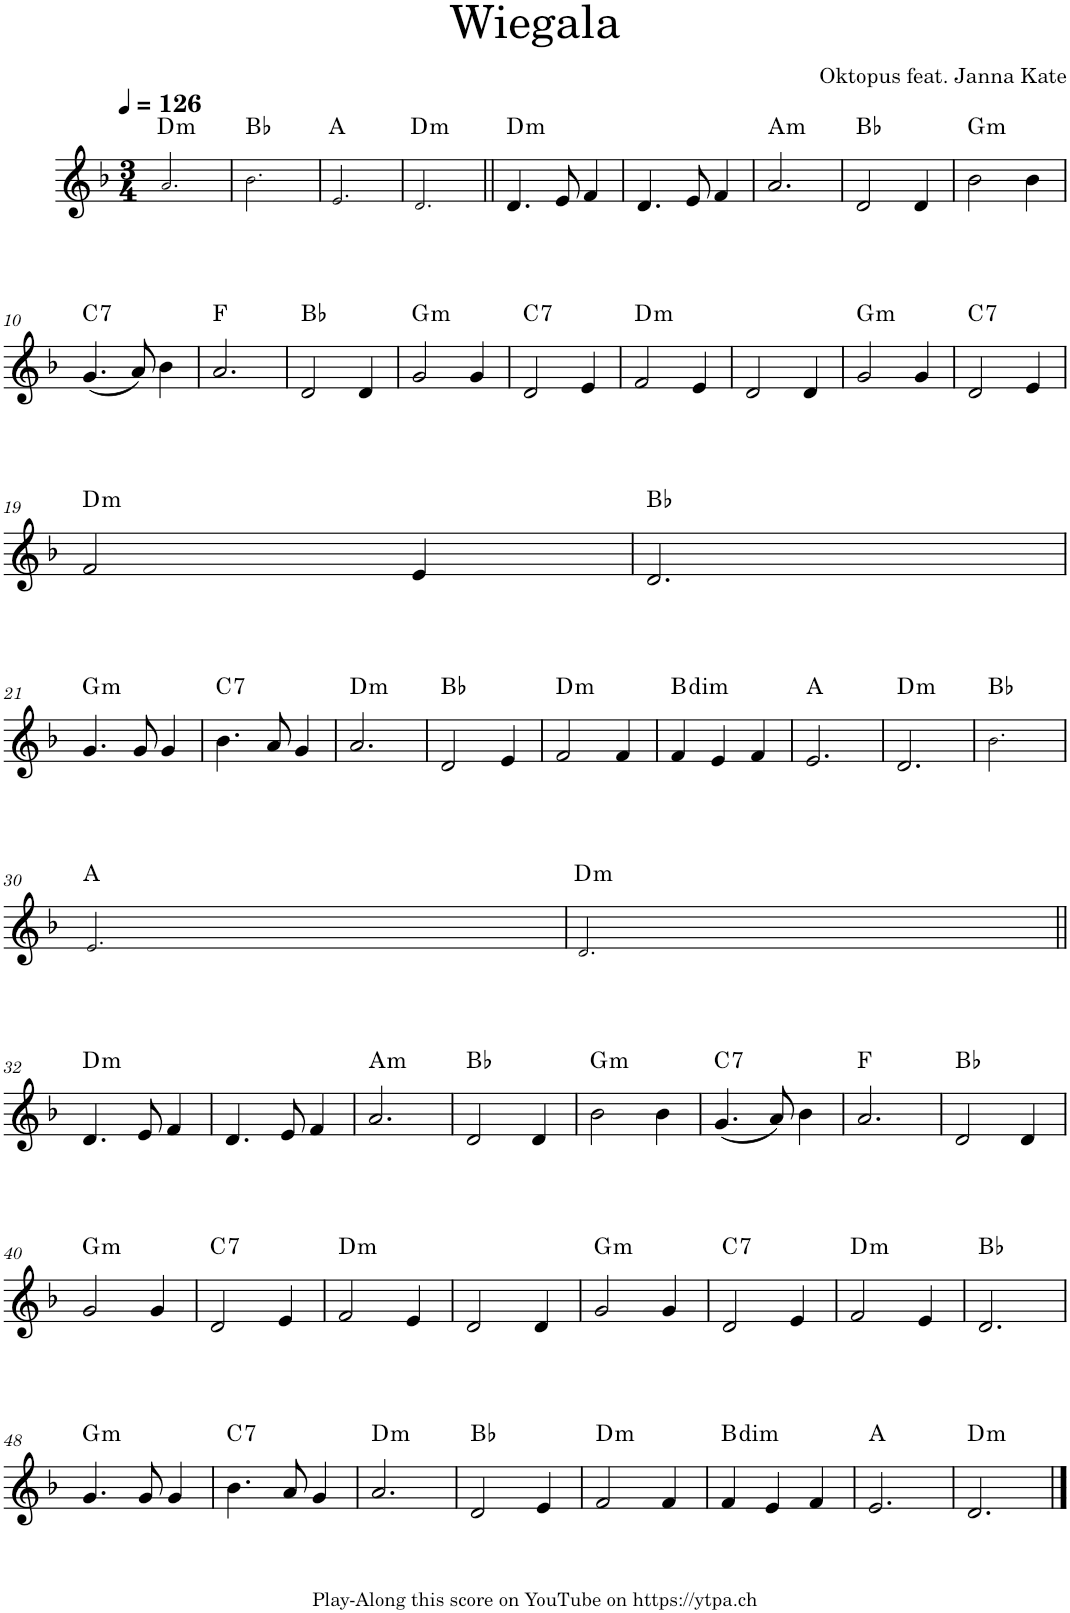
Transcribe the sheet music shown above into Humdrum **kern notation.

**kern	**harte
*part1	*part1
*staff1	*
*I"Piano	*
*I'Pno.	*
*clefG2	*
*k[b-]	*
*M3/4	*
*MM126	*
=1	=1
!	!LO:H:kt=m
2.a!/	D:min
=2	=2
2.b-!\	Bb:maj
=3	=3
2.e!/	A:maj
=4	=4
!	!LO:H:kt=m
2.d!/	D:min
=5||	=5||
!	!LO:H:kt=m
4.d/	D:min
8e/	.
4f/	.
=6	=6
4.d/	.
8e/	.
4f/	.
=7	=7
!	!LO:H:kt=m
2.a/	A:min
=8	=8
2d/	Bb:maj
4d/	.
=9	=9
!	!LO:H:kt=m
2b-\	G:min
4b-\	.
!!LO:LB:g=z
=10	=10
!	!LO:H:kt=7
(4.g/	C:7
8a/)	.
4b-\	.
=11	=11
2.a/	F:maj
=12	=12
2d/	Bb:maj
4d/	.
=13	=13
!	!LO:H:kt=m
2g/	G:min
4g/	.
=14	=14
!	!LO:H:kt=7
2d/	C:7
4e/	.
=15	=15
!	!LO:H:kt=m
2f/	D:min
4e/	.
=16	=16
2d/	.
4d/	.
=17	=17
!	!LO:H:kt=m
2g/	G:min
4g/	.
=18	=18
!	!LO:H:kt=7
2d/	C:7
4e/	.
!!LO:LB:g=z
=19	=19
!	!LO:H:kt=m
2f/	D:min
4e/	.
=20	=20
2.d/	Bb:maj
!!LO:LB:g=z
=21	=21
!	!LO:H:kt=m
4.g/	G:min
8g/	.
4g/	.
=22	=22
!	!LO:H:kt=7
4.b-\	C:7
8a/	.
4g/	.
=23	=23
!	!LO:H:kt=m
2.a/	D:min
=24	=24
2d/	Bb:maj
4e/	.
=25	=25
!	!LO:H:kt=m
2f/	D:min
4f/	.
=26	=26
!	!LO:H:kt=dim
4f/	B:dim
4e/	.
4f/	.
=27	=27
2.e/	A:maj
=28	=28
!	!LO:H:kt=m
2.d/	D:min
=29	=29
2.b-!\	Bb:maj
!!LO:LB:g=z
=30	=30
2.e!/	A:maj
=31	=31
!	!LO:H:kt=m
2.d!/	D:min
!!LO:LB:g=z
=32||	=32||
!	!LO:H:kt=m
4.d/	D:min
8e/	.
4f/	.
=33	=33
4.d/	.
8e/	.
4f/	.
=34	=34
!	!LO:H:kt=m
2.a/	A:min
=35	=35
2d/	Bb:maj
4d/	.
=36	=36
!	!LO:H:kt=m
2b-\	G:min
4b-\	.
=37	=37
!	!LO:H:kt=7
(4.g/	C:7
8a/)	.
4b-\	.
=38	=38
2.a/	F:maj
=39	=39
2d/	Bb:maj
4d/	.
!!LO:LB:g=z
=40	=40
!	!LO:H:kt=m
2g/	G:min
4g/	.
=41	=41
!	!LO:H:kt=7
2d/	C:7
4e/	.
=42	=42
!	!LO:H:kt=m
2f/	D:min
4e/	.
=43	=43
2d/	.
4d/	.
=44	=44
!	!LO:H:kt=m
2g/	G:min
4g/	.
=45	=45
!	!LO:H:kt=7
2d/	C:7
4e/	.
=46	=46
!	!LO:H:kt=m
2f/	D:min
4e/	.
=47	=47
2.d/	Bb:maj
!!LO:LB:g=z
=48	=48
!	!LO:H:kt=m
4.g/	G:min
8g/	.
4g/	.
=49	=49
!	!LO:H:kt=7
4.b-\	C:7
8a/	.
4g/	.
=50	=50
!	!LO:H:kt=m
2.a/	D:min
=51	=51
2d/	Bb:maj
4e/	.
=52	=52
!	!LO:H:kt=m
2f/	D:min
4f/	.
=53	=53
!	!LO:H:kt=dim
4f/	B:dim
4e/	.
4f/	.
=54	=54
2.e/	A:maj
=55	=55
!	!LO:H:kt=m
2.d/	D:min
==	==
*-	*-
